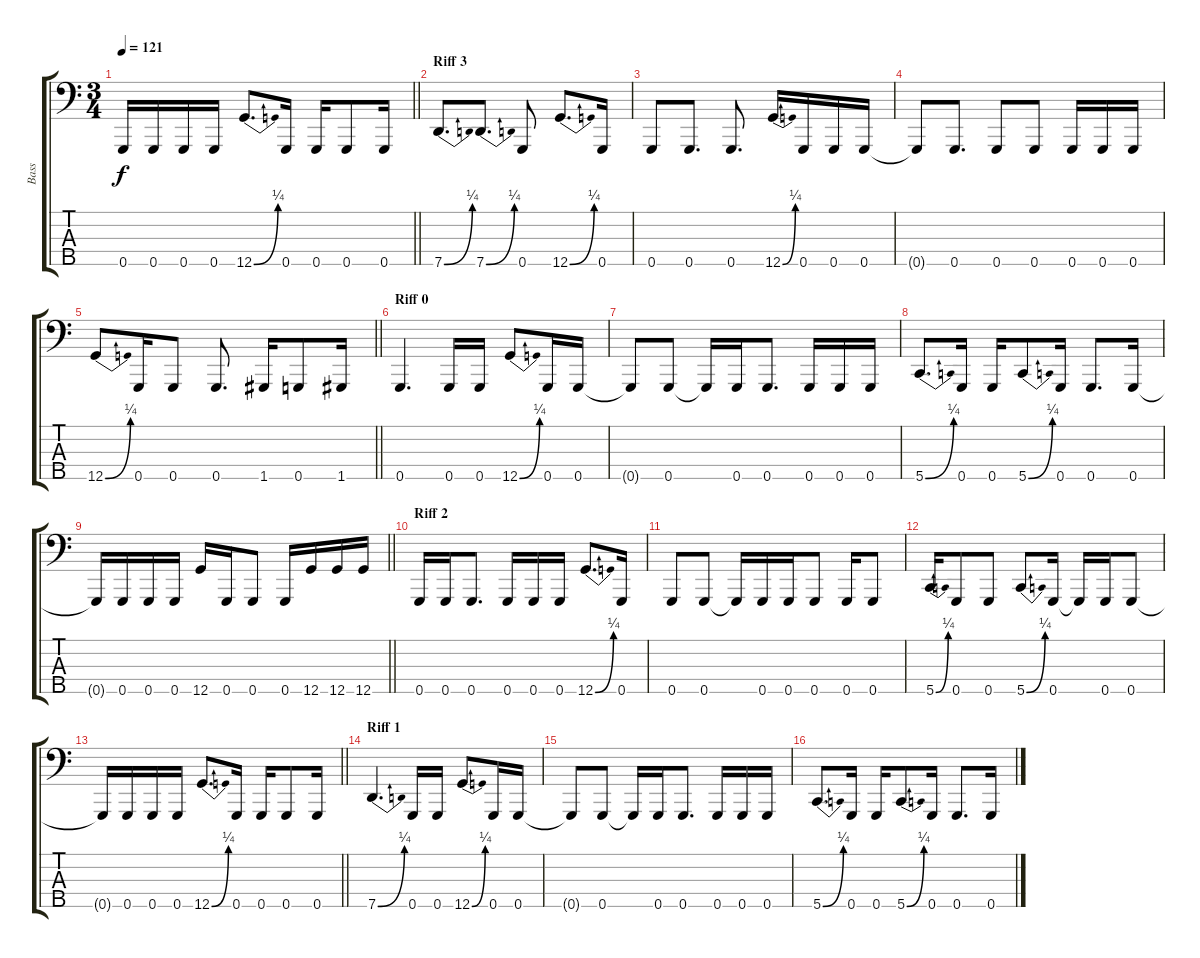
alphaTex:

\track ("Bass" "Bass") {instrument slapbass2}
\staff {score tabs}
\tuning (F2 C2 G1 D1 G0) {hide}
\ts (3 4)
\tempo 121
\clef f4
\barLineRight lightlight
\ks c
0.5{t}.16{dy f} 0.5.16 0.5.16 0.5.16 12.5{be (bend 0 0 60 1)}.8{d} 0.5.16 0.5.16 0.5.8 0.5.16 |
\section ("" "Riff 3")
7.5{be (bend 0 0 60 1)}.8{d} 7.5{be (bend 0 0 60 1)}.8{d} 0.5.8 12.5{be (bend 0 0 60 1)}.8{d} 0.5.16 |
0.5.8 0.5.8{d} 0.5.8{d} 12.5{be (bend 0 0 60 1)}.16 0.5.16 0.5.16 0.5.16 |
0.5{t}.8 0.5.8{d} 0.5.8 0.5.8 0.5.16 0.5.16 0.5.16 |
\barLineRight lightlight
12.5{be (bend 0 0 60 1)}.8 0.5.16 0.5.8 0.5.8{d} 1.5.16 0.5.8 1.5.16 |
\section ("" "Riff 0")
0.5.4{d} 0.5.16 0.5.16 12.5{be (bend 0 0 60 1)}.8 0.5.16 0.5.16 |
0.5{t}.8 0.5.8 0.5{t}.16 0.5.16 0.5.8{d} 0.5.16 0.5.16 0.5.16 |
5.5{be (bend 0 0 60 1)}.8{d} 0.5.16 0.5.16 5.5{be (bend 0 0 60 1)}.8 0.5.16 0.5.8{d} 0.5.16 |
\barLineRight lightlight
0.5{t}.16 0.5.16 0.5.16 0.5.16 12.5.16 0.5.16 0.5.8 0.5.16 12.5.16 12.5.16 12.5.16 |
\section ("" "Riff 2")
0.5.16 0.5.16 0.5.8{d} 0.5.16 0.5.16 0.5.16 12.5{be (bend 0 0 60 1)}.8{d} 0.5.16 |
0.5.8 0.5.8 0.5{t}.16 0.5.16 0.5.16 0.5.8 0.5.16 0.5.8 |
5.5{be (bend 0 0 60 1)}.16 0.5.8 0.5.8 5.5{be (bend 0 0 60 1)}.8 0.5.16 0.5{t}.16 0.5.16 0.5.8 |
\barLineRight lightlight
0.5{t}.16 0.5.16 0.5.16 0.5.16 12.5{be (bend 0 0 60 1)}.8{d} 0.5.16 0.5.16 0.5.8 0.5.16 |
\section ("" "Riff 1")
7.5{be (bend 0 0 60 1)}.4{d} 0.5.16 0.5.16 12.5{be (bend 0 0 60 1)}.8 0.5.16 0.5.16 |
0.5{t}.8 0.5.8 0.5{t}.16 0.5.16 0.5.8{d} 0.5.16 0.5.16 0.5.16 |
5.5{be (bend 0 0 60 1)}.8{d} 0.5.16 0.5.16 5.5{be (bend 0 0 60 1)}.8 0.5.16 0.5.8{d} 0.5.16
